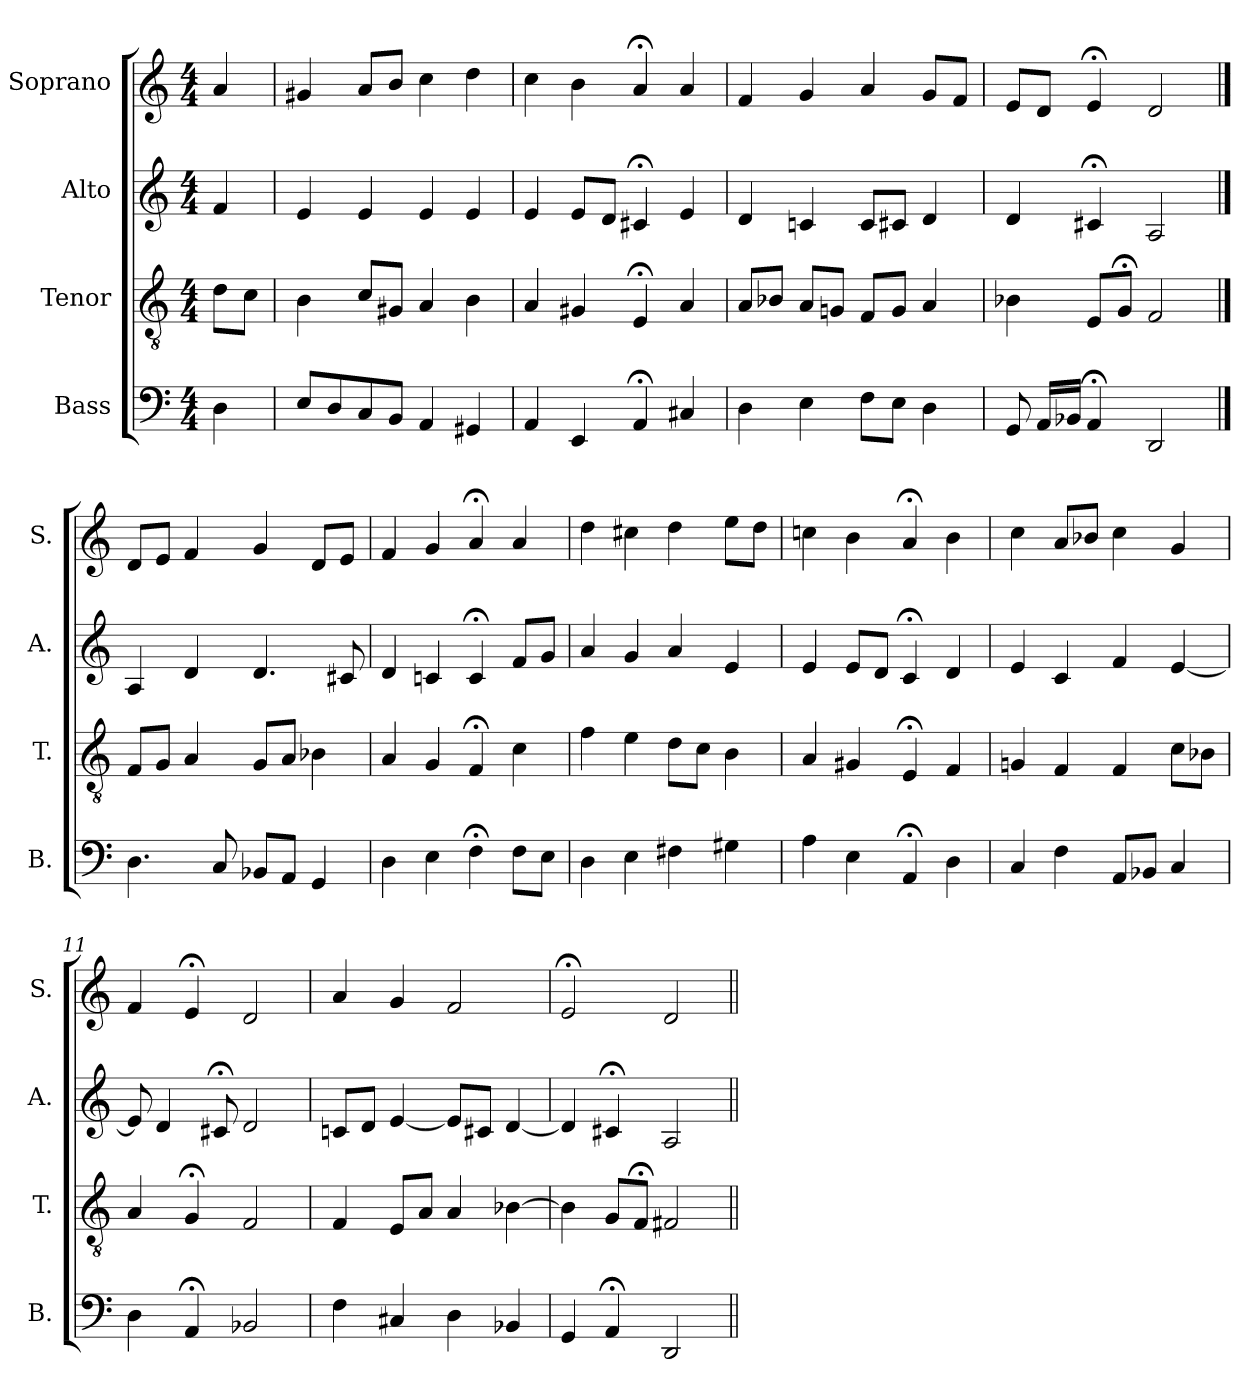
**kern	**kern	**kern	**kern
*part4	*part3	*part2	*part1
*staff4	*staff3	*staff2	*staff1
*I"Bass	*I"Tenor	*I"Alto	*I"Soprano
*I'B.	*I'T.	*I'A.	*I'S.
*clefF4	*clefGv2	*clefG2	*clefG2
*	*ITrd7c12	*	*
*k[]	*k[]	*k[]	*k[]
*C:	*C:	*C:	*C:
*M4/4	*M4/4	*M4/4	*M4/4
=1	=1	=1	=1
4D\	8D\L	4f/	4a/
.	8C\J	.	.
=2	=2	=2	=2
8E/L	4BB\	4e/	4g#X/
8D/	.	.	.
8C/	8C/L	4e/	8a/L
8BB/J	8GG#X/J	.	8b/J
4AA/	4AA/	4e/	4cc\
4GG#X/	4BB\	4e/	4dd\
=3	=3	=3	=3
4AA/	4AA/	4e/	4cc\
4EE/	4GG#X/	8e/L	4b\
.	.	8d/J	.
4AA;</	4EE;</	4c#X;</	4a;</
4C#X/	4AA/	4e/	4a/
=4	=4	=4	=4
4D\	8AA/L	4d/	4f/
.	8BB-X/J	.	.
4E\	8AA/L	4cn/	4g/
.	8GGn/J	.	.
8F\L	8FF/L	8c/L	4a/
8E\J	8GG/J	8c#X/J	.
4D\	4AA/	4d/	8g/L
.	.	.	8f/J
=5	=5	=5	=5
8GG/	4BB-X\	4d/	8e/L
16AA/LL	.	.	8d/J
16BB-X/JJ	.	.	.
4AA;</	8EE/L	4c#X;</	4e;</
.	8GG;</J	.	.
2DD/	2FF/	2A/	2d/
!!LO:LB:g=z
==6	==6	==6	==6
4.D\	8FF/L	4A/	8d/L
.	8GG/J	.	8e/J
.	4AA/	4d/	4f/
8C/	.	.	.
8BB-X/L	8GG/L	4.d/	4g/
8AA/J	8AA/J	.	.
4GG/	4BB-X\	.	8d/L
.	.	8c#X/	8e/J
=7	=7	=7	=7
4D\	4AA/	4d/	4f/
4E\	4GG/	4cn/	4g/
4F;<\	4FF;</	4c;</	4a;</
8F\L	4C\	8f/L	4a/
8E\J	.	8g/J	.
=8	=8	=8	=8
4D\	4F\	4a/	4dd\
4E\	4E\	4g/	4cc#X\
4F#X\	8D\L	4a/	4dd\
.	8C\J	.	.
4G#X\	4BB\	4e/	8ee\L
.	.	.	8dd\J
=9	=9	=9	=9
4A\	4AA/	4e/	4ccn\
4E\	4GG#X/	8e/L	4b\
.	.	8d/J	.
4AA;</	4EE;</	4c;</	4a;</
4D\	4FF/	4d/	4b\
!!LO:PB:g=z
=10	=10	=10	=10
4C/	4GGn/	4e/	4cc\
4F\	4FF/	4c/	8a/L
.	.	.	8b-X/J
8AA/L	4FF/	4f/	4cc\
8BB-X/J	.	.	.
4C/	8C\L	[4e/	4g/
.	8BB-X\J	.	.
=11	=11	=11	=11
4D\	4AA/	8e/]	4f/
.	.	4d/	.
4AA;</	4GG;</	.	4e;</
.	.	8c#X;</	.
2BB-X/	2FF/	2d/	2d/
=12	=12	=12	=12
4F\	4FF/	8cn/L	4a/
.	.	8d/J	.
4C#X/	8EE/L	[4e/	4g/
.	8AA/J	.	.
4D\	4AA/	8e/L]	2f/
.	.	8c#X/J	.
4BB-X/	[4BB-X\	[4d/	.
=13	=13	=13	=13
4GG/	4BB-\]	4d/]	2e;</
4AA;</	8GG/L	4c#X;</	.
.	8FF;</J	.	.
2DD/	2FF#X/	2A/	2d/
=||	=||	=||	=||
*-	*-	*-	*-
